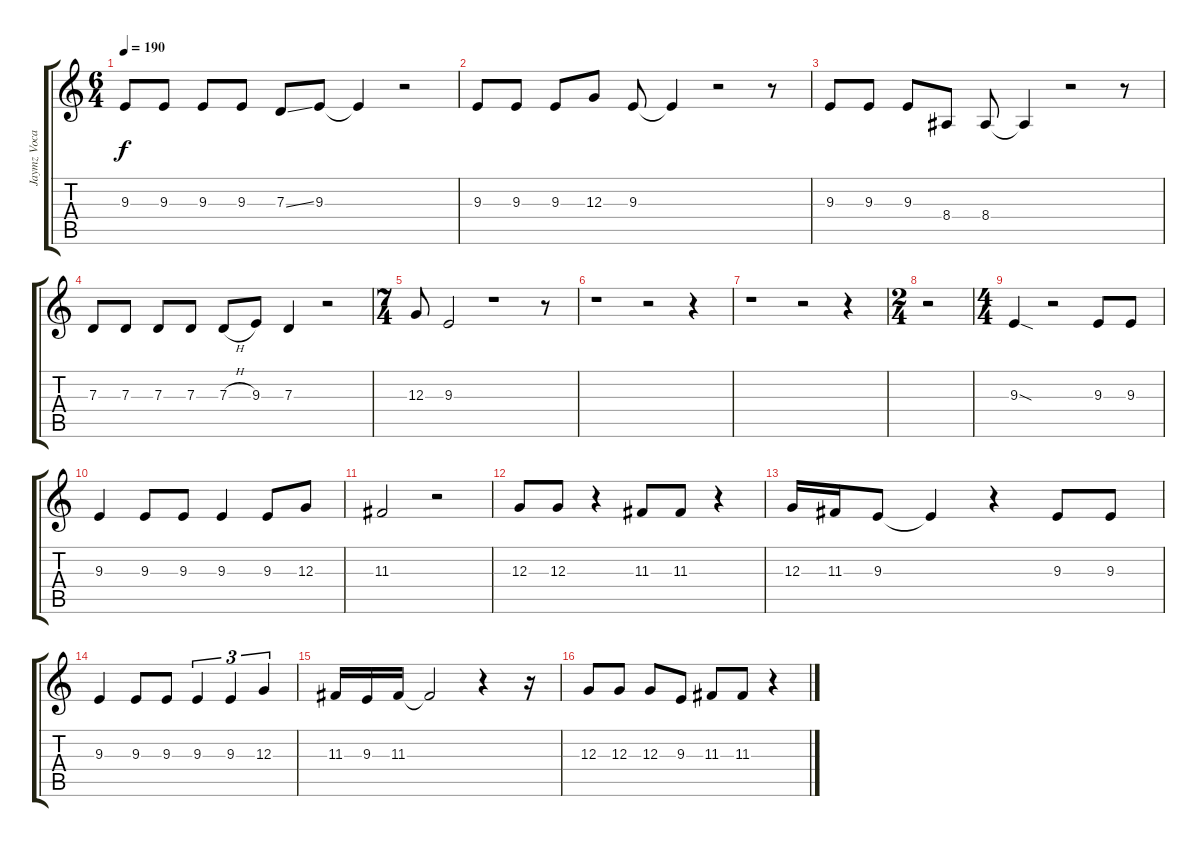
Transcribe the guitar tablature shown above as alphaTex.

\track ("Jaymz Vocals" "Jaymz Voca") {instrument lead2sawtooth}
\staff {score tabs}
\tuning (E4 B3 G3 D3 A2 E2) {hide}
\ts (6 4)
\tempo 190
\clef g2
\ks c
9.3.8{dy f} 9.3.8 9.3.8 9.3.8 7.3{ss}.8 9.3.8 9.3{t}.4 r.2 |
9.3.8 9.3.8 9.3.8 12.3.8 9.3.8 9.3{t}.4 r.2 r.8 |
9.3.8 9.3.8 9.3.8 8.4.8 8.4.8 8.4{t}.4 r.2 r.8 |
7.3.8 7.3.8 7.3.8 7.3.8 7.3{h}.8 9.3.8 7.3.4 r.2 |
\ts (7 4)
12.3.8 9.3.2 r.1 r.8 |
r.1 r.2 r.4 |
r.1 r.2 r.4 |
\ts (2 4)
r.2 |
\ts (4 4)
9.3{sod}.4 r.2 9.3.8 9.3.8 |
9.3.4 9.3.8 9.3.8 9.3.4 9.3.8 12.3.8 |
11.3.2 r.2 |
12.3.8 12.3.8 r.4 11.3.8 11.3.8 r.4 |
12.3.16 11.3.16 9.3.8 9.3{t}.4 r.4 9.3.8 9.3.8 |
9.3.4 9.3.8 9.3.8 9.3.4{tu (3 2)} 9.3.4{tu (3 2)} 12.3.4{tu (3 2)} |
11.3.16 9.3.16 11.3.16 11.3{t}.2 r.4 r.16 |
12.3.8 12.3.8 12.3.8 9.3.8 11.3.8 11.3.8 r.4
